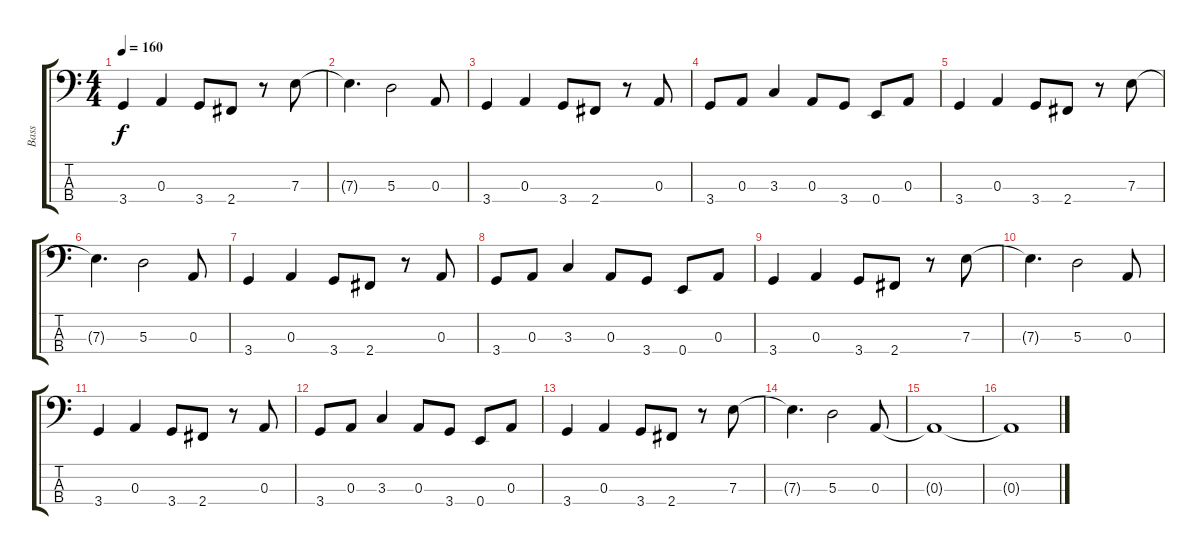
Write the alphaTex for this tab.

\track ("Bass" "Bass") {instrument electricbasspick}
\staff {score tabs}
\tuning (G2 D2 A1 E1) {hide}
\ts (4 4)
\tempo 160
\clef f4
\ks c
3.4.4{dy f} 0.3.4 3.4.8 2.4.8 r.8 7.3.8 |
7.3{t}.4{d} 5.3.2 0.3.8 |
3.4.4 0.3.4 3.4.8 2.4.8 r.8 0.3.8 |
3.4.8 0.3.8 3.3.4 0.3.8 3.4.8 0.4.8 0.3.8 |
3.4.4 0.3.4 3.4.8 2.4.8 r.8 7.3.8 |
7.3{t}.4{d} 5.3.2 0.3.8 |
3.4.4 0.3.4 3.4.8 2.4.8 r.8 0.3.8 |
3.4.8 0.3.8 3.3.4 0.3.8 3.4.8 0.4.8 0.3.8 |
3.4.4 0.3.4 3.4.8 2.4.8 r.8 7.3.8 |
7.3{t}.4{d} 5.3.2 0.3.8 |
3.4.4 0.3.4 3.4.8 2.4.8 r.8 0.3.8 |
3.4.8 0.3.8 3.3.4 0.3.8 3.4.8 0.4.8 0.3.8 |
3.4.4 0.3.4 3.4.8 2.4.8 r.8 7.3.8 |
7.3{t}.4{d} 5.3.2 0.3.8 |
0.3{t}.1 |
0.3{t}.1
